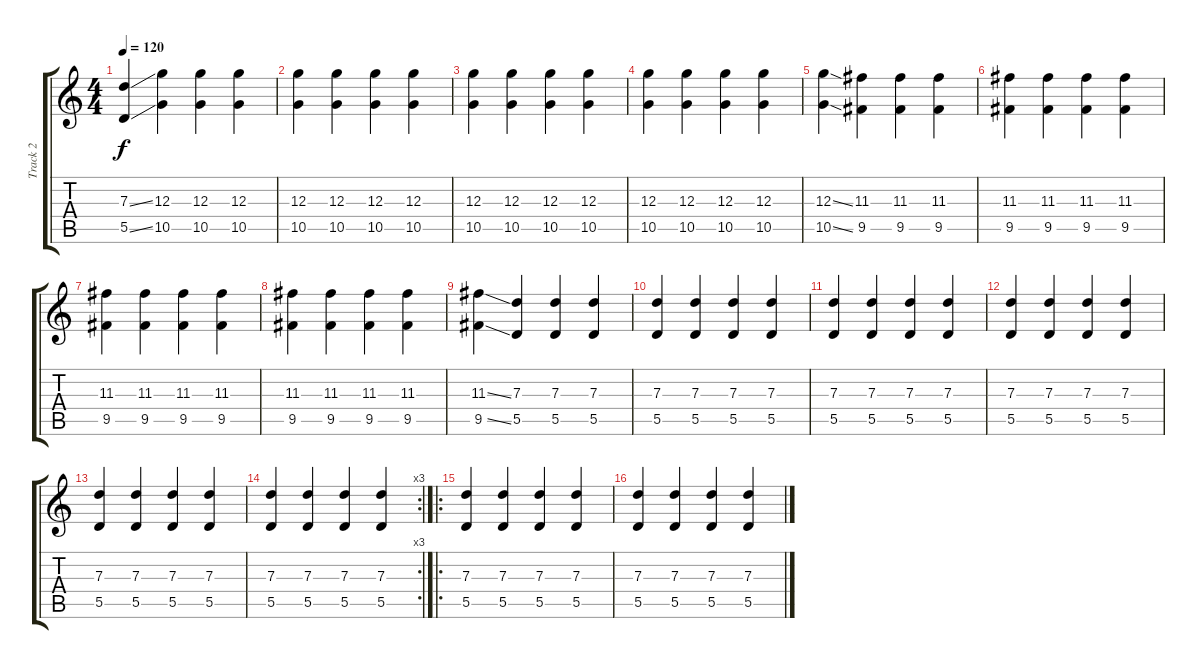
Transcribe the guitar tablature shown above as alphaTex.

\track ("Track 2" "Track 2") {instrument overdrivenguitar}
\staff {score tabs}
\tuning (E4 B3 G3 D3 A2 E2) {hide}
\ts (4 4)
\tempo 120
\clef g2
\ks c
(7.3{ss} 5.5{ss}).4{dy f} (12.3 10.5).4 (12.3 10.5).4 (12.3 10.5).4 |
(12.3 10.5).4 (12.3 10.5).4 (12.3 10.5).4 (12.3 10.5).4 |
(12.3 10.5).4 (12.3 10.5).4 (12.3 10.5).4 (12.3 10.5).4 |
(12.3 10.5).4 (12.3 10.5).4 (12.3 10.5).4 (12.3 10.5).4 |
(12.3{ss} 10.5{ss}).4 (11.3 9.5).4 (11.3 9.5).4 (11.3 9.5).4 |
(11.3 9.5).4 (11.3 9.5).4 (11.3 9.5).4 (11.3 9.5).4 |
(11.3 9.5).4 (11.3 9.5).4 (11.3 9.5).4 (11.3 9.5).4 |
(11.3 9.5).4 (11.3 9.5).4 (11.3 9.5).4 (11.3 9.5).4 |
(11.3{ss} 9.5{ss}).4 (7.3 5.5).4 (7.3 5.5).4 (7.3 5.5).4 |
(7.3 5.5).4 (7.3 5.5).4 (7.3 5.5).4 (7.3 5.5).4 |
(7.3 5.5).4 (7.3 5.5).4 (7.3 5.5).4 (7.3 5.5).4 |
(7.3 5.5).4 (7.3 5.5).4 (7.3 5.5).4 (7.3 5.5).4 |
(7.3 5.5).4 (7.3 5.5).4 (7.3 5.5).4 (7.3 5.5).4 |
\rc 3
(7.3 5.5).4 (7.3 5.5).4 (7.3 5.5).4 (7.3 5.5).4 |
\ro
(7.3 5.5).4 (7.3 5.5).4 (7.3 5.5).4 (7.3 5.5).4 |
(7.3 5.5).4 (7.3 5.5).4 (7.3 5.5).4 (7.3 5.5).4
